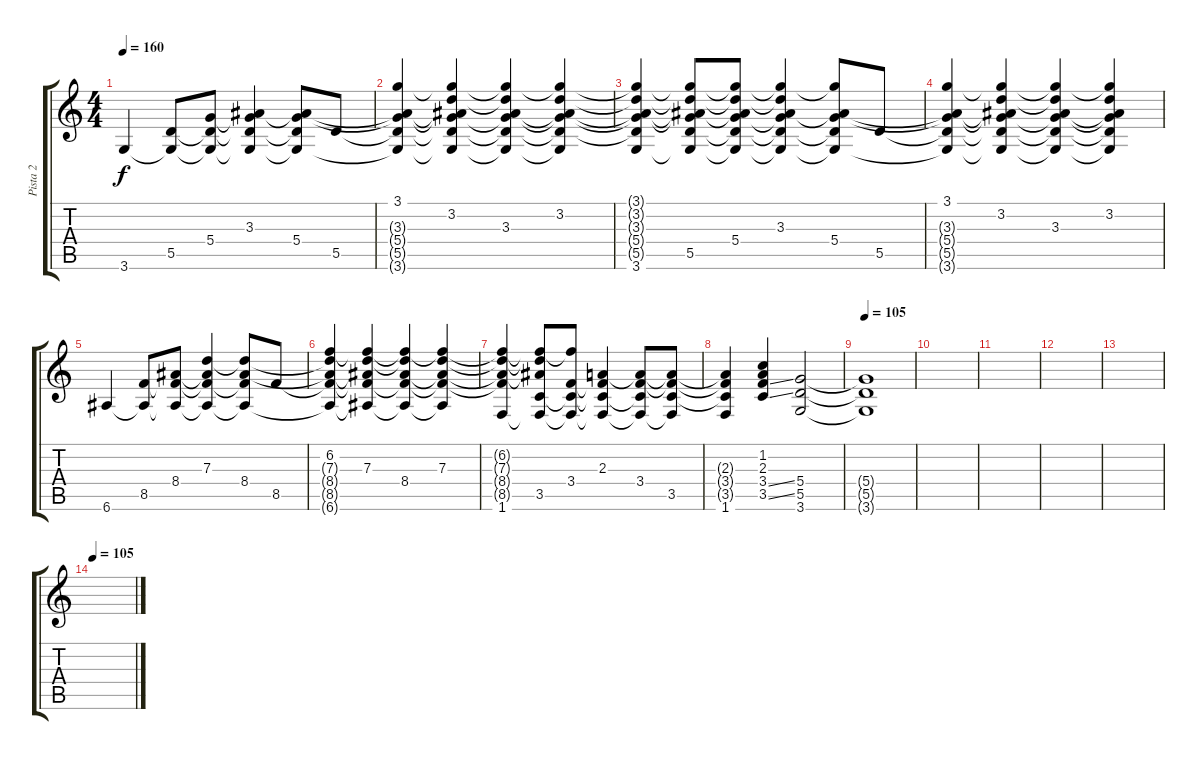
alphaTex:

\track ("Pista 2" "Pista 2") {instrument electricguitarclean}
\staff {score tabs}
\tuning (E4 B3 G3 D3 A2 E2) {hide}
\ts (4 4)
\tempo 160
\clef g2
\ks c
3.6.4{dy f} (5.5 3.6{t}).8 (5.4 5.5{t} 3.6{t}).8 (3.3 5.4{t} 5.5{t} 3.6{t}).4 (3.3{t} 5.4 5.5{t} 3.6{t}).8 5.5.8 |
(3.1 3.3{t} 5.4{t} 5.5{t} 3.6{t}).4 (3.1{t} 3.2 3.3{t} 5.4{t} 5.5{t} 3.6{t}).4 (3.1{t} 3.2{t} 3.3 5.4{t} 5.5{t} 3.6{t}).4 (3.1{t} 3.2 3.3{t} 5.4{t} 5.5{t} 3.6{t}).4 |
(3.1{t} 3.2{t} 3.3{t} 5.4{t} 5.5{t} 3.6).4 (3.1{t} 3.2{t} 3.3{t} 5.4{t} 5.5 3.6{t}).8 (3.1{t} 3.2{t} 3.3{t} 5.4 5.5{t} 3.6{t}).8 (3.1{t} 3.2{t} 3.3 5.4{t} 5.5{t} 3.6{t}).4 (3.1{t} 3.3{t} 5.4 5.5{t} 3.6{t}).8 5.5.8 |
(3.1 3.3{t} 5.4{t} 5.5{t} 3.6{t}).4 (3.1{t} 3.2 3.3{t} 5.4{t} 5.5{t} 3.6{t}).4 (3.1{t} 3.2{t} 3.3 5.4{t} 5.5{t} 3.6{t}).4 (3.1{t} 3.2 3.3{t} 5.4{t} 5.5{t} 3.6{t}).4 |
6.6.4 (8.5 6.6{t}).8 (8.4 8.5{t} 6.6{t}).8 (7.3 8.4{t} 8.5{t} 6.6{t}).4 (7.3{t} 8.4 8.5{t} 6.6{t}).8 8.5.8 |
(6.2 7.3{t} 8.4{t} 8.5{t} 6.6{t}).4 (6.2{t} 7.3 8.4{t} 8.5{t} 6.6{t}).4 (6.2{t} 7.3{t} 8.4 8.5{t} 6.6{t}).4 (6.2{t} 7.3 8.4{t} 8.5{t} 6.6{t}).4 |
(6.2{t} 7.3{t} 8.4{t} 8.5{t} 1.6).4 (6.2{t} 7.3{t} 8.4{t} 3.5 1.6{t}).8 (6.2{t} 3.4 3.5{t} 1.6{t}).8 (2.3 3.4{t} 3.5{t} 1.6{t}).4 (2.3{t} 3.4 3.5{t} 1.6{t}).8 (2.3{t} 3.4{t} 3.5 1.6{t}).8 |
(2.3{t} 3.4{t} 3.5{t} 1.6).4 (1.2 2.3 3.4{ss} 3.5{ss}).4 (5.4 5.5 3.6).2 |
\tempo 105
(5.4{t} 5.5{t} 3.6{t}).1 |
|
|
|
|
\tempo 105
